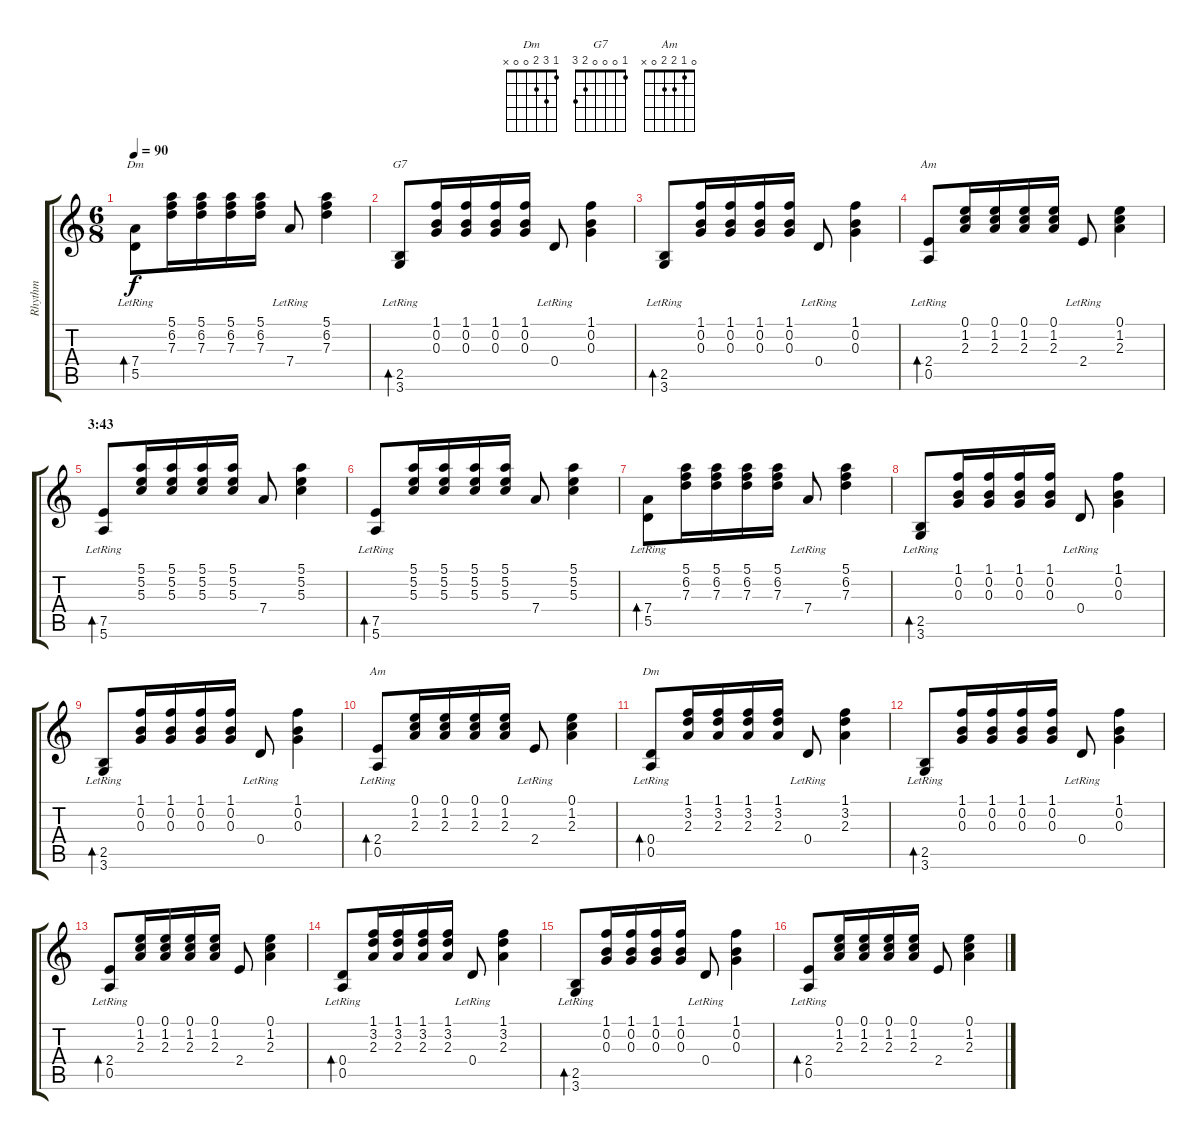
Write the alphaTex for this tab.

\track ("Rhythm" "Rhythm") {instrument acousticguitarnylon}
\staff {score tabs}
\tuning (E4 B3 G3 D3 A2 E2) {hide}
\chord ("Dm" 5 6 7 7 5 5) {firstfret 5 barre 5}
\chord ("G7" 1 0 0 0 2 3)
\chord ("Am" 5 5 5 7 7 5) {firstfret 5 barre 5}
\chord ("Am" 0 1 2 2 0 x)
\chord ("Dm" 1 3 2 0 0 x)
\ts (6 8)
\tempo 90
\clef g2
\ks c
(7.4{lr} 5.5).8{bd 120 ch "Dm" dy f} (5.1 6.2 7.3).16 (5.1 6.2 7.3).16 (5.1 6.2 7.3).16 (5.1 6.2 7.3).16 7.4{lr}.8 (5.1 6.2 7.3).4 |
(2.5{lr} 3.6{lr}).8{bd 120 ch "G7"} (1.1 0.2 0.3).16 (1.1 0.2 0.3).16 (1.1 0.2 0.3).16 (1.1 0.2 0.3).16 0.4{lr}.8 (1.1 0.2 0.3).4 |
(2.5{lr} 3.6{lr}).8{bd 120} (1.1 0.2 0.3).16 (1.1 0.2 0.3).16 (1.1 0.2 0.3).16 (1.1 0.2 0.3).16 0.4{lr}.8 (1.1 0.2 0.3).4 |
(2.4{lr} 0.5{lr}).8{bd 120 ch "Am"} (0.1 1.2 2.3).16 (0.1 1.2 2.3).16 (0.1 1.2 2.3).16 (0.1 1.2 2.3).16 2.4{lr}.8 (0.1 1.2 2.3).4 |
\section ("" "3:43")
(7.5{lr} 5.6{lr}).8{bd 120} (5.1 5.2 5.3).16 (5.1 5.2 5.3).16 (5.1 5.2 5.3).16 (5.1 5.2 5.3).16 7.4.8 (5.1 5.2 5.3).4 |
(7.5{lr} 5.6{lr}).8{bd 120} (5.1 5.2 5.3).16 (5.1 5.2 5.3).16 (5.1 5.2 5.3).16 (5.1 5.2 5.3).16 7.4.8 (5.1 5.2 5.3).4 |
(7.4{lr} 5.5).8{bd 120} (5.1 6.2 7.3).16 (5.1 6.2 7.3).16 (5.1 6.2 7.3).16 (5.1 6.2 7.3).16 7.4{lr}.8 (5.1 6.2 7.3).4 |
(2.5{lr} 3.6{lr}).8{bd 120} (1.1 0.2 0.3).16 (1.1 0.2 0.3).16 (1.1 0.2 0.3).16 (1.1 0.2 0.3).16 0.4{lr}.8 (1.1 0.2 0.3).4 |
(2.5{lr} 3.6{lr}).8{bd 120} (1.1 0.2 0.3).16 (1.1 0.2 0.3).16 (1.1 0.2 0.3).16 (1.1 0.2 0.3).16 0.4{lr}.8 (1.1 0.2 0.3).4 |
(2.4{lr} 0.5{lr}).8{bd 120 ch "Am"} (0.1 1.2 2.3).16 (0.1 1.2 2.3).16 (0.1 1.2 2.3).16 (0.1 1.2 2.3).16 2.4{lr}.8 (0.1 1.2 2.3).4 |
(0.4{lr} 0.5).8{bd 120 ch "Dm"} (1.1 3.2 2.3).16 (1.1 3.2 2.3).16 (1.1 3.2 2.3).16 (1.1 3.2 2.3).16 0.4{lr}.8 (1.1 3.2 2.3).4 |
(2.5{lr} 3.6{lr}).8{bd 120} (1.1 0.2 0.3).16 (1.1 0.2 0.3).16 (1.1 0.2 0.3).16 (1.1 0.2 0.3).16 0.4{lr}.8 (1.1 0.2 0.3).4 |
(2.4{lr} 0.5{lr}).8{bd 120} (0.1 1.2 2.3).16 (0.1 1.2 2.3).16 (0.1 1.2 2.3).16 (0.1 1.2 2.3).16 2.4.8 (0.1 1.2 2.3).4 |
(0.4{lr} 0.5).8{bd 120} (1.1 3.2 2.3).16 (1.1 3.2 2.3).16 (1.1 3.2 2.3).16 (1.1 3.2 2.3).16 0.4{lr}.8 (1.1 3.2 2.3).4 |
(2.5{lr} 3.6{lr}).8{bd 120} (1.1 0.2 0.3).16 (1.1 0.2 0.3).16 (1.1 0.2 0.3).16 (1.1 0.2 0.3).16 0.4{lr}.8 (1.1 0.2 0.3).4 |
(2.4{lr} 0.5{lr}).8{bd 120} (0.1 1.2 2.3).16 (0.1 1.2 2.3).16 (0.1 1.2 2.3).16 (0.1 1.2 2.3).16 2.4.8 (0.1 1.2 2.3).4
